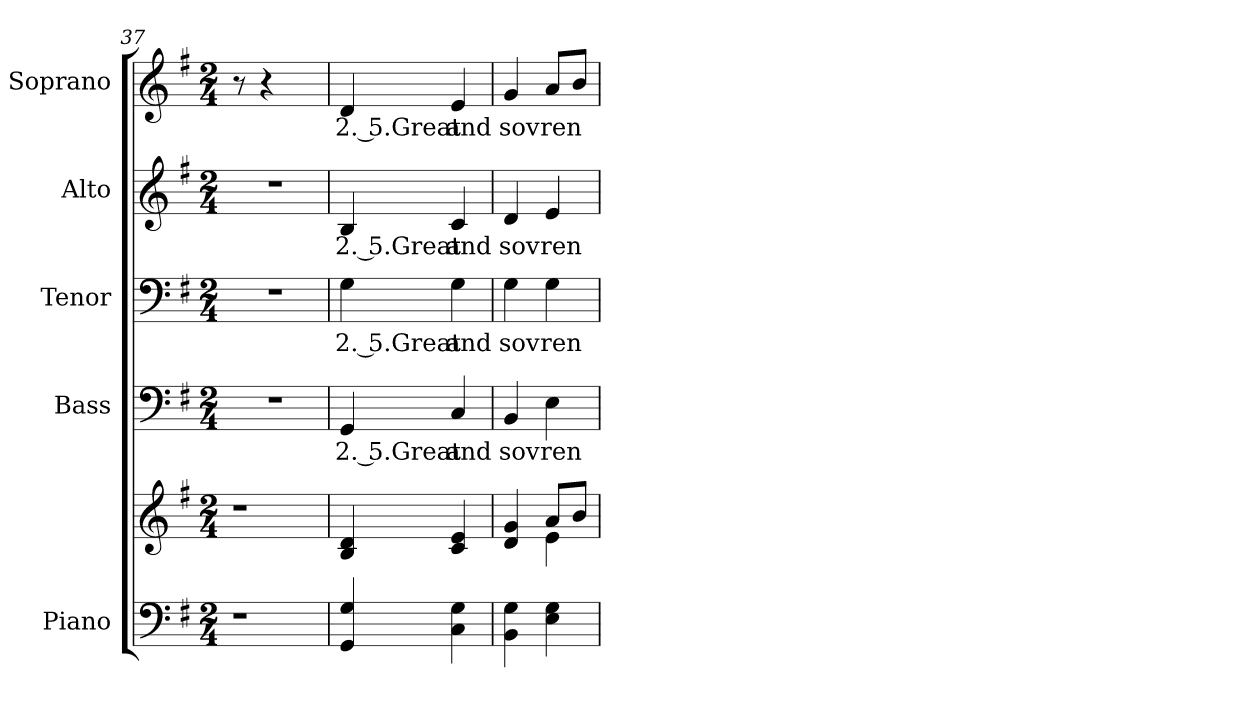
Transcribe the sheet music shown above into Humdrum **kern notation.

**kern	**kern	**kern	**text	**kern	**text	**kern	**text	**kern	**text
*part5	*part5	*part4	*part4	*part3	*part3	*part2	*part2	*part1	*part1
*staff6	*staff5	*staff4	*staff4	*staff3	*staff3	*staff2	*staff2	*staff1	*staff1
*I"Piano	*	*I"Bass	*	*I"Tenor	*	*I"Alto	*	*I"Soprano	*
*I'Pno.	*	*I'B.	*	*I'T.	*	*I'A.	*	*I'S.	*
!!LO:PB:g=z
*clefF4	*clefG2	*clefF4	*	*clefF4	*	*clefG2	*	*clefG2	*
*k[f#]	*k[f#]	*k[f#]	*	*k[f#]	*	*k[f#]	*	*k[f#]	*
*G:	*G:	*G:	*	*G:	*	*G:	*	*G:	*
*M2/4	*M2/4	*M2/4	*	*M2/4	*	*M2/4	*	*M2/4	*
=37	=37	=37	=37	=37	=37	=37	=37	=37	=37
!LO:N:vis=1	!LO:N:vis=1	!LO:N:vis=1	!	!LO:N:vis=1	!	!LO:N:vis=1	!	!	!
4.r	4.r	2r	.	2r	.	2r	.	8r	.
.	.	.	.	.	.	.	.	4r	.
8ryy	8ryy	.	.	.	.	.	.	8ryy	.
=38	=38	=38	=38	=38	=38	=38	=38	=38	=38
*	*^	*	*	*	*	*	*	*	*
!	!	!	!	!LO:LY:b:color=#000000	!	!	!	!	!	!
!	!	!	!	!	!	!LO:LY:b:color=#000000	!	!	!	!
!	!	!	!	!	!	!	!	!LO:LY:b:color=#000000	!	!
!	!	!	!	!	!	!	!	!	!	!LO:LY:b:color=#000000
4GGi/ 4Gi	4Bi/ 4di	2ryy	4GGi/	2. 5.Great	4Gi\	2. 5.Great	4Bi/	2. 5.Great	4di/	2. 5.Great
!	!	!	!	!LO:LY:b:color=#000000	!	!	!	!	!	!
!	!	!	!	!	!	!LO:LY:b:color=#000000	!	!	!	!
!	!	!	!	!	!	!	!	!LO:LY:b:color=#000000	!	!
!	!	!	!	!	!	!	!	!	!	!LO:LY:b:color=#000000
4Ci\ 4Gi	4ci/ 4ei	.	4Ci/	and	4Gi\	and	4ci/	and	4ei/	and
=39	=39	=39	=39	=39	=39	=39	=39	=39	=39	=39
!	!	!	!	!LO:LY:b:color=#000000	!	!	!	!	!	!
!	!	!	!	!	!	!LO:LY:b:color=#000000	!	!	!	!
!	!	!	!	!	!	!	!	!LO:LY:b:color=#000000	!	!
!	!	!	!	!	!	!	!	!	!	!LO:LY:b:color=#000000
4BBi\ 4Gi	4di/ 4gi	4ryy	4BBi/	sov	4Gi\	sov	4di/	sov	4gi/	sov
!	!	!	!	!LO:LY:b:color=#000000	!	!	!	!	!	!
!	!	!	!	!	!	!LO:LY:b:color=#000000	!	!	!	!
!	!	!	!	!	!	!	!	!LO:LY:b:color=#000000	!	!
!	!	!	!	!	!	!	!	!	!	!LO:LY:b:color=#000000
4Ei\ 4Gi	8ai/L	4ei\	4Ei\	ren	4Gi\	ren	4ei/	ren	8ai/L	ren
.	8bi/J	.	.	.	.	.	.	.	8bi/J	.
*	*v	*v	*	*	*	*	*	*	*	*
=	=	=	=	=	=	=	=	=	=
*-	*-	*-	*-	*-	*-	*-	*-	*-	*-
